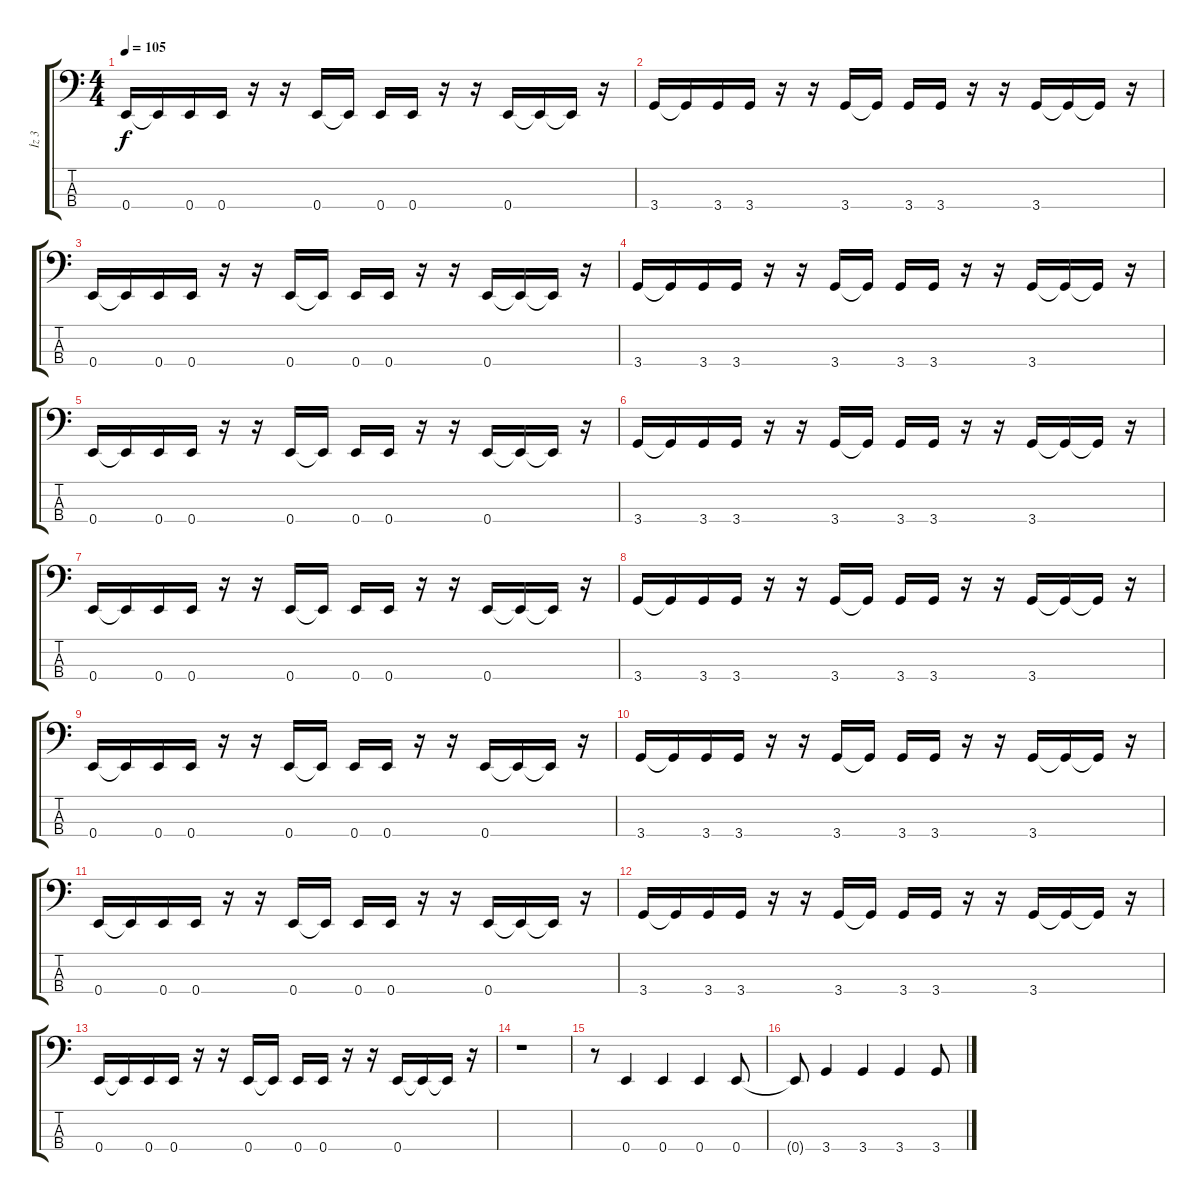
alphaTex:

\track ("İz 3" "İz 3") {instrument electricbassfinger}
\staff {score tabs}
\tuning (G2 D2 A1 E1) {hide}
\ts (4 4)
\tempo 105
\clef f4
\ks c
0.4.16{dy f} 0.4{t}.16 0.4.16 0.4.16 r.16 r.16 0.4.16 0.4{t}.16 0.4.16 0.4.16 r.16 r.16 0.4.16 0.4{t}.16 0.4{t}.16 r.16 |
3.4.16 3.4{t}.16 3.4.16 3.4.16 r.16 r.16 3.4.16 3.4{t}.16 3.4.16 3.4.16 r.16 r.16 3.4.16 3.4{t}.16 3.4{t}.16 r.16 |
0.4.16 0.4{t}.16 0.4.16 0.4.16 r.16 r.16 0.4.16 0.4{t}.16 0.4.16 0.4.16 r.16 r.16 0.4.16 0.4{t}.16 0.4{t}.16 r.16 |
3.4.16 3.4{t}.16 3.4.16 3.4.16 r.16 r.16 3.4.16 3.4{t}.16 3.4.16 3.4.16 r.16 r.16 3.4.16 3.4{t}.16 3.4{t}.16 r.16 |
0.4.16 0.4{t}.16 0.4.16 0.4.16 r.16 r.16 0.4.16 0.4{t}.16 0.4.16 0.4.16 r.16 r.16 0.4.16 0.4{t}.16 0.4{t}.16 r.16 |
3.4.16 3.4{t}.16 3.4.16 3.4.16 r.16 r.16 3.4.16 3.4{t}.16 3.4.16 3.4.16 r.16 r.16 3.4.16 3.4{t}.16 3.4{t}.16 r.16 |
0.4.16 0.4{t}.16 0.4.16 0.4.16 r.16 r.16 0.4.16 0.4{t}.16 0.4.16 0.4.16 r.16 r.16 0.4.16 0.4{t}.16 0.4{t}.16 r.16 |
3.4.16 3.4{t}.16 3.4.16 3.4.16 r.16 r.16 3.4.16 3.4{t}.16 3.4.16 3.4.16 r.16 r.16 3.4.16 3.4{t}.16 3.4{t}.16 r.16 |
0.4.16 0.4{t}.16 0.4.16 0.4.16 r.16 r.16 0.4.16 0.4{t}.16 0.4.16 0.4.16 r.16 r.16 0.4.16 0.4{t}.16 0.4{t}.16 r.16 |
3.4.16 3.4{t}.16 3.4.16 3.4.16 r.16 r.16 3.4.16 3.4{t}.16 3.4.16 3.4.16 r.16 r.16 3.4.16 3.4{t}.16 3.4{t}.16 r.16 |
0.4.16 0.4{t}.16 0.4.16 0.4.16 r.16 r.16 0.4.16 0.4{t}.16 0.4.16 0.4.16 r.16 r.16 0.4.16 0.4{t}.16 0.4{t}.16 r.16 |
3.4.16 3.4{t}.16 3.4.16 3.4.16 r.16 r.16 3.4.16 3.4{t}.16 3.4.16 3.4.16 r.16 r.16 3.4.16 3.4{t}.16 3.4{t}.16 r.16 |
0.4.16 0.4{t}.16 0.4.16 0.4.16 r.16 r.16 0.4.16 0.4{t}.16 0.4.16 0.4.16 r.16 r.16 0.4.16 0.4{t}.16 0.4{t}.16 r.16 |
r.1 |
r.8 0.4.4 0.4.4 0.4.4 0.4.8 |
0.4{t}.8 3.4.4 3.4.4 3.4.4 3.4.8
